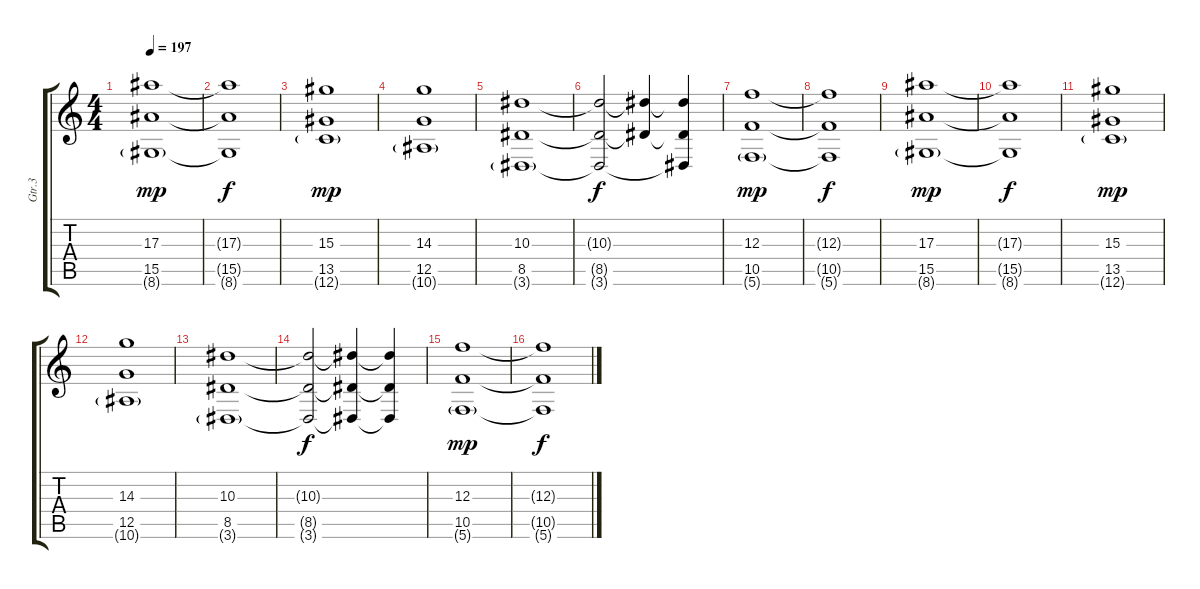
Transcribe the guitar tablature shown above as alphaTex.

\track ("Gtr.3" "Gtr.3") {instrument distortionguitar}
\staff {score tabs}
\tuning (D4 A3 F3 C3 G2 C2) {hide}
\ts (4 4)
\tempo 197
\clef g2
\ks c
(17.3 15.5 8.6{g}).1{dy mp} |
(17.3{t} 15.5{t} 8.6{t}).1{dy f} |
(15.3 13.5 12.6{g}).1{dy mp} |
(14.3 12.5 10.6{g}).1 |
(10.3 8.5 3.6{g}).1 |
(10.3{t} 8.5{t} 3.6{t}).2{dy f} (10.3{t} 8.5{t}).4 (10.3{t} 8.5{t} 3.6{t}).4 |
(12.3 10.5 5.6{g}).1{dy mp} |
(12.3{t} 10.5{t} 5.6{t}).1{dy f} |
(17.3 15.5 8.6{g}).1{dy mp} |
(17.3{t} 15.5{t} 8.6{t}).1{dy f} |
(15.3 13.5 12.6{g}).1{dy mp} |
(14.3 12.5 10.6{g}).1 |
(10.3 8.5 3.6{g}).1 |
(10.3{t} 8.5{t} 3.6{t}).2{dy f} (10.3{t} 8.5{t} 3.6{t}).4 (10.3{t} 8.5{t} 3.6{t}).4 |
(12.3 10.5 5.6{g}).1{dy mp} |
(12.3{t} 10.5{t} 5.6{t}).1{dy f}
